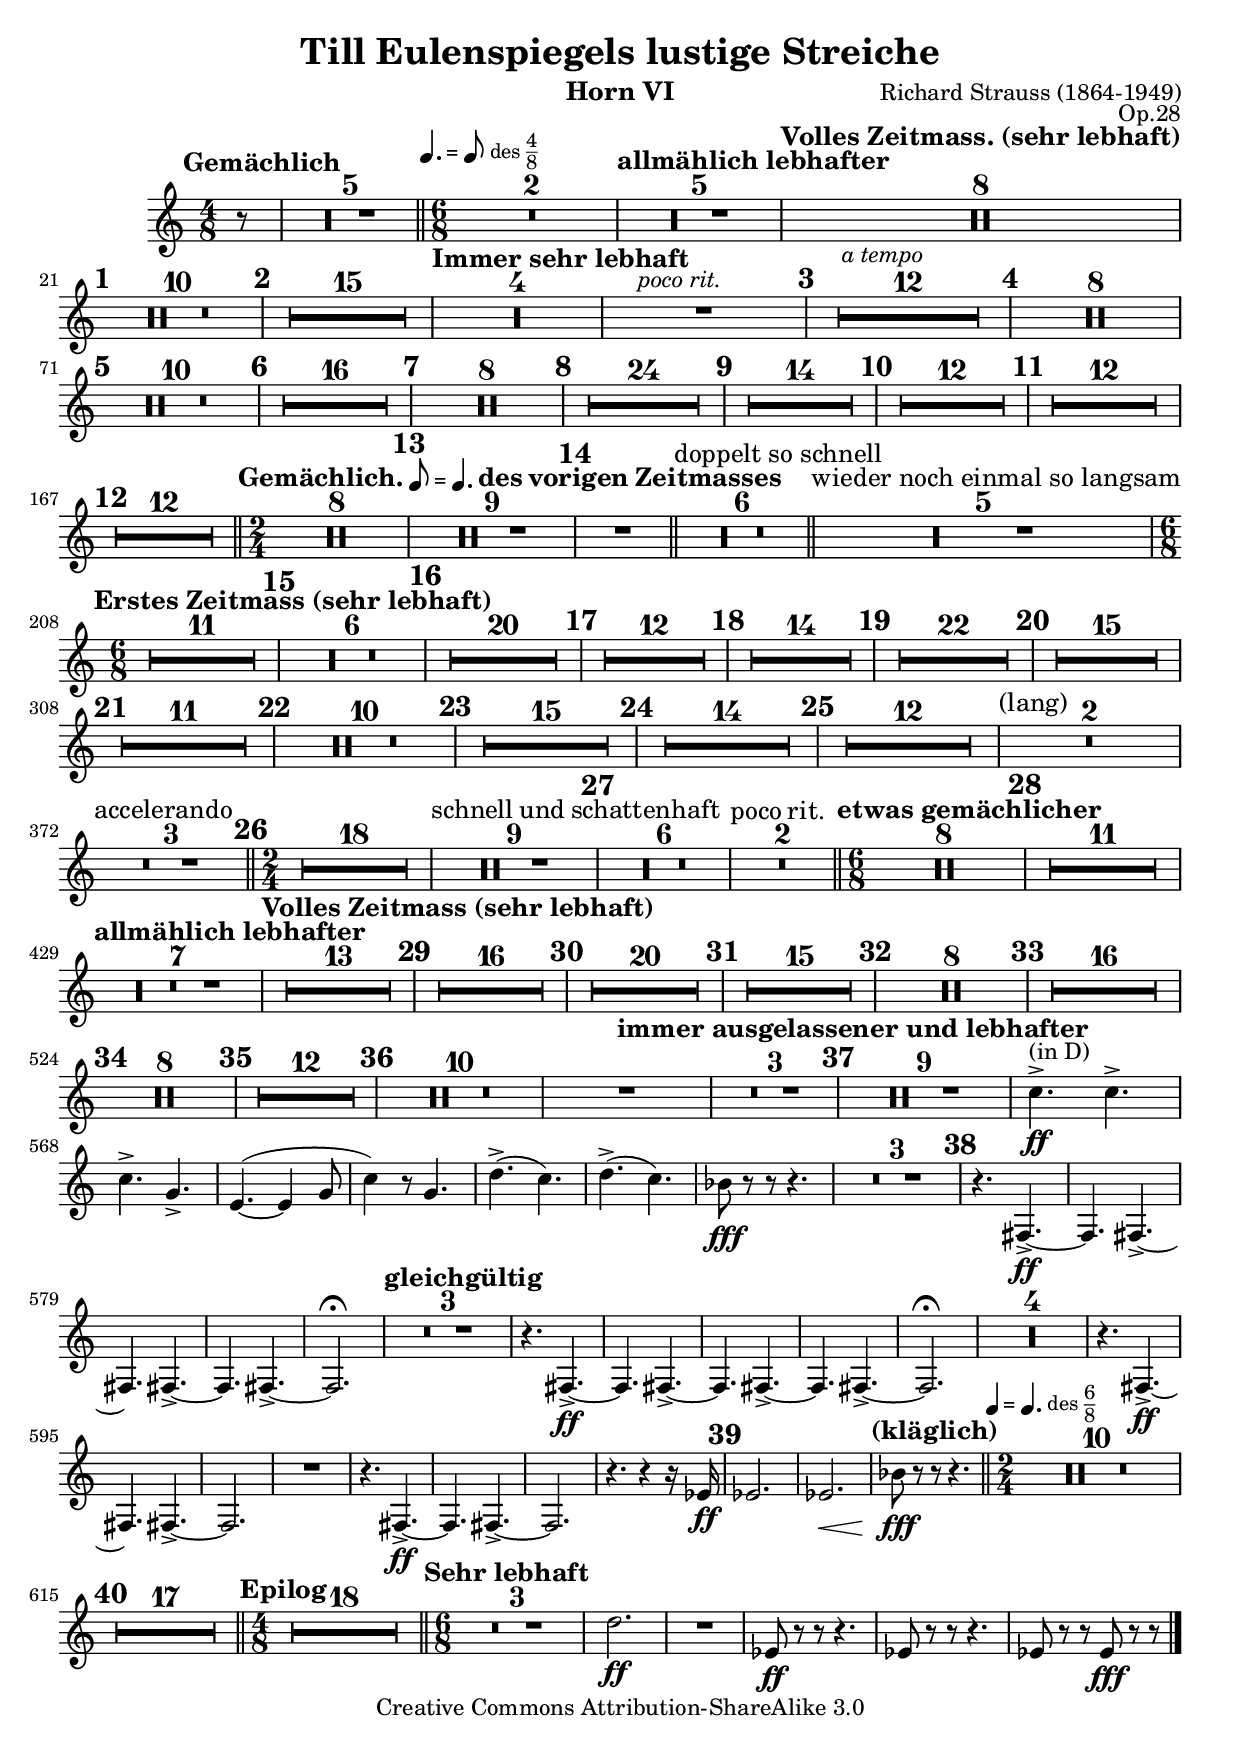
\version "2.12.2"

\include "defs.lyi" 
\version "2.12.2"

hornSix = \relative c''
{
  %4/8
  r8
  R2*5 |

  %6/8
  R2.*2
  %"allmählich lebhafter"
  R2.*5 |
  %"Volles Zeitmass. (sehr lebhaft)"
  R2.*8

  %1
  R2.*10

  %2
  R2.*15
  %"Immer sehr lebhaft"
  R2.*4
  R2. %"poco rit."

  %3
  R2.*12 %"a tempo"

  %4
  R2.*8

  %5
  R2.*10

  %6
  R2.*16

  %7
  R2.*8

  %8
  R2.*24

  %9
  R2.*14

  %10
  R2.*12 |

  %11
  R2.*12 |

  %12
  R2.*12 |
  %2/4
  %\markup{\bold Gemächlich. \small {\note #"8" #1 = \note #"4." #1 } \bold {des vorigen Zeitmasses} }
  R2*8 |

  %13
  R2*9 |

  %14
  R2 |
  %\markup{"doppelt so schnell"}
  R2*6 |
  %\markup{"weider noch einmal so langsam"}
  R2*5 |
  %6/8
  %"Erstes Zeitmass (sehr lebhaft)"
  R2.*11 |

  %15
  R2.*6 |

  %16
  R2.*20 |

  %17
  R2.*12 |

  %18
  R2.*14 |

  %19
  R2.*22 |

  %20
  R2.*15 |

  %21
  R2.*11 |

  %22
  R2.*10 |

  %23
  R2.*15 |

  %24
  R2.*14 |

  %25
  R2.*12 |
  %\markup{(lang)}
  R2.*2 |
  %\markup{accelerando}
  R2.*3 |

  %26
  %2/4
  R2*18 |
  %\markup{schnell und schattenhaft}
  R2*9 |

  %27
  R2*6 |
  %\markup{poco rit.}
  R2*2 |

  %6/8
  %"etwas gemächlicher"
  R2.*8 |

  %28
  R2.*11 |
  %"allmählich lebhafter"
  R2.*7 |
  %"Volles Zeitmass (sehr lebhaft)"
  R2.*13 |

  %29
  R2.*16 |

  %30
  R2.*20 |

  %31
  R2.*15 |

  %32
  R2.*8 |

  %33
  R2.*16 |

  %34
  R2.*8 |

  %35
  R2.*12 |

  %36
  R2.*14 |

  %37
  R2.*9 |
  \transposition d
  c4.->\ff^"(in D)" c-> |
  c-> g-> |
  e4.~( e4 g8 |
  c4) r8 g4. |
  d'4.(-> c) |
  d(-> c) |
  bes8\fff r r r4. |
  R2.*3 |

  %38
  \repeat unfold 2
  {
    r4. fis,~->\ff |
    \repeat unfold 3 {fis fis~-> |}
    fis2.\fermata |
  }
  \alternative
  {
    {R2.*3 |}
    {R2.*4 |}
  }
  r4. fis~->\ff |
  fis fis~-> |
  fis2. |
  R2. |
  r4. fis~->\ff |
  fis fis~-> |
  fis2. |
  r4. r4 r16 ees'\ff |

  %39
  ees2. |
  ees\< |
  bes'8\fff r r r4. |

  %2/4
  R2*10 |

  %40
  R2*17 |

  %4/8
  %"Epilog"
  R2*18 |

  %6/8
  R2.*3 |
  d2.\ff |
  R2. |
  ees,8\ff r r r4. |
  ees8 r r r4. |
  ees8 r r ees\fff r r |
}

 

instrument = "Horn VI"

notes = \hornSix

\include "part.lyi"

